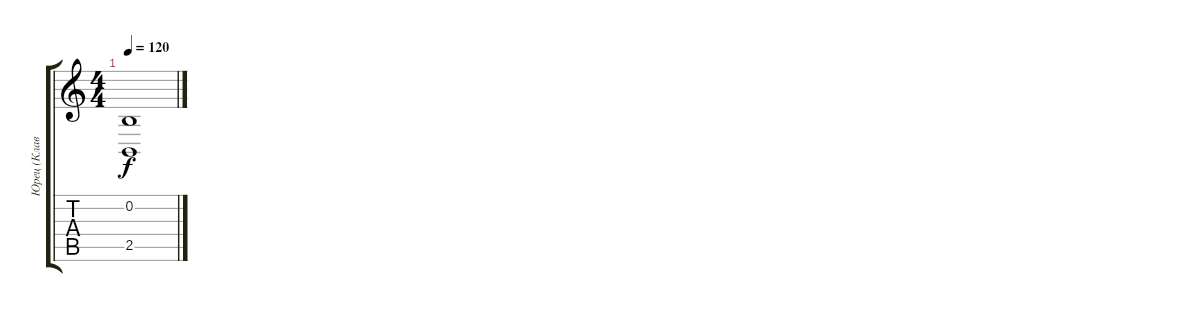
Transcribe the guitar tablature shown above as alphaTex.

\track ("Юрец (Клавишник)" "Юрец (Клав") {instrument stringensemble1}
\staff {score tabs}
\tuning (E4 B3 G3 D3 A2 E2) {hide}
\ts (4 4)
\tempo 120
\clef g2
\ks c
(0.2 2.5).1{dy f}
